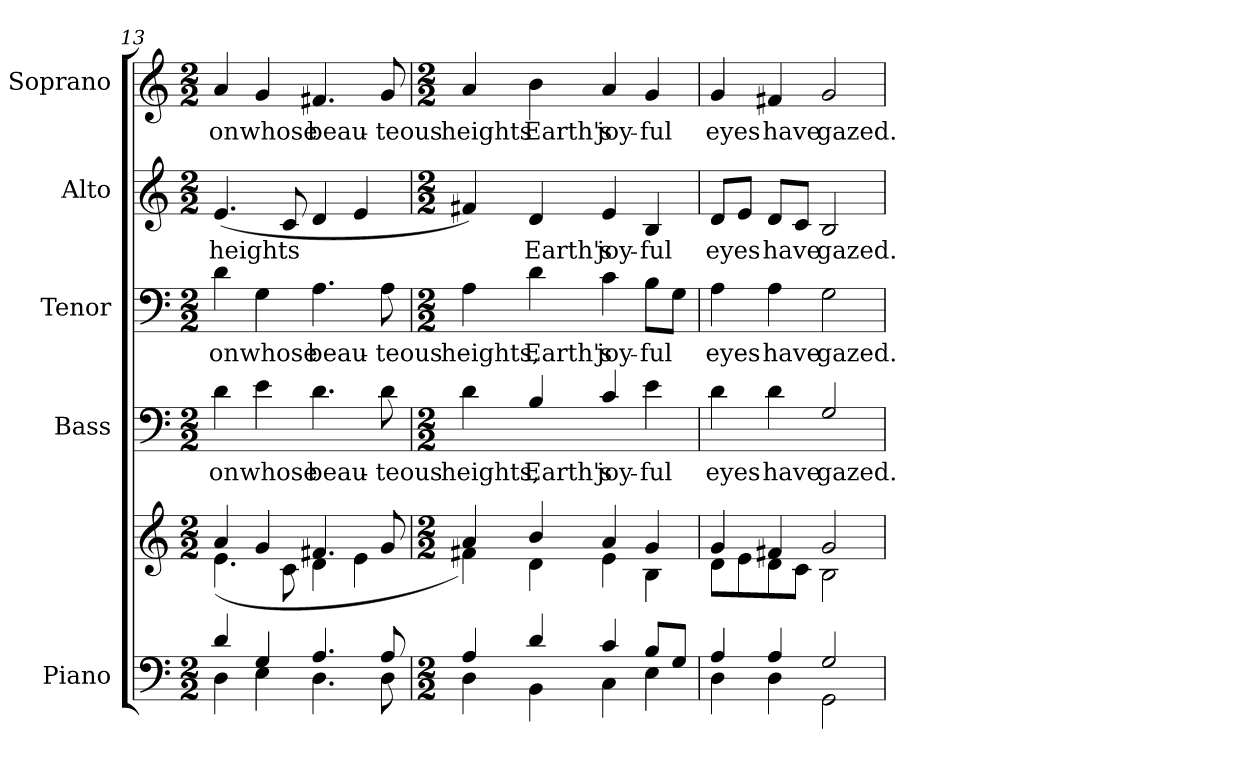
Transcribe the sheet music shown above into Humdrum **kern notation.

**kern	**kern	**kern	**text	**kern	**text	**kern	**text	**kern	**text
*part5	*part5	*part4	*part4	*part3	*part3	*part2	*part2	*part1	*part1
*staff6	*staff5	*staff4	*staff4	*staff3	*staff3	*staff2	*staff2	*staff1	*staff1
*I"Piano	*	*I"Bass	*	*I"Tenor	*	*I"Alto	*	*I"Soprano	*
*I'Pno.	*	*	*	*	*	*	*	*	*
*clefF4	*clefG2	*clefF4	*	*clefF4	*	*clefG2	*	*clefG2	*
*	*	*ITrd7c12	*	*	*	*	*	*	*
*k[]	*k[]	*k[]	*	*k[]	*	*k[]	*	*k[]	*
*C:	*C:	*C:	*	*C:	*	*C:	*	*C:	*
*M2/2	*M2/2	*M2/2	*	*M2/2	*	*M2/2	*	*M2/2	*
=13	=13	=13	=13	=13	=13	=13	=13	=13	=13
*^	*^	*	*	*	*	*	*	*	*
!	!	!	!	!	!LO:LY:b:color=#000000	!	!	!	!	!	!
!	!	!	!	!	!	!	!LO:LY:b:color=#000000	!	!	!	!
!	!	!	!	!	!	!	!	!	!LO:LY:b:color=#000000	!	!
!	!	!	!	!	!	!	!	!	!	!	!LO:LY:b:color=#000000
4di/	4Di\	4ai/	(4.ei\	4Di\	on	4di\	on	(4.ei/	heights	4ai/	on
!	!	!	!	!	!LO:LY:b:color=#000000	!	!	!	!	!	!
!	!	!	!	!	!	!	!LO:LY:b:color=#000000	!	!	!	!
!	!	!	!	!	!	!	!	!	!	!	!LO:LY:b:color=#000000
4Gi/	4Ei\	4gi/	.	4Ei\	whose	4Gi\	whose	.	.	4gi/	whose
.	.	.	8ci\	.	.	.	.	8ci/	.	.	.
!	!	!	!	!	!LO:LY:b:color=#000000	!	!	!	!	!	!
!	!	!	!	!	!	!	!LO:LY:b:color=#000000	!	!	!	!
!	!	!	!	!	!	!	!	!	!	!	!LO:LY:b:color=#000000
4.Ai/	4.Di\	4.f#Xi/	4di\	4.Di\	beau-	4.Ai\	beau-	4di/	.	4.f#Xi/	beau-
.	.	.	4ei\	.	.	.	.	4ei/	.	.	.
!	!	!	!	!	!LO:LY:b:color=#000000	!	!	!	!	!	!
!	!	!	!	!	!	!	!LO:LY:b:color=#000000	!	!	!	!
!	!	!	!	!	!	!	!	!	!	!	!LO:LY:b:color=#000000
8Ai/	8Di\	8gi/	.	8Di\	-teous	8Ai\	-teous	.	.	8gi/	-teous
!!LO:PB:g=z
=14	=14	=14	=14	=14	=14	=14	=14	=14	=14	=14	=14
*M2/2	*	*M2/2	*	*M2/2	*	*M2/2	*	*M2/2	*	*M2/2	*
!	!	!	!	!	!LO:LY:b:color=#000000	!	!	!	!	!	!
!	!	!	!	!	!	!	!LO:LY:b:color=#000000	!	!	!	!
!	!	!	!	!	!	!	!	!	!	!	!LO:LY:b:color=#000000
4Ai/	4Di\	4ai/	4f#Xi\)	4Di\	heights,	4Ai\	heights,	4f#Xi/)	.	4ai/	heights
!	!	!	!	!	!LO:LY:b:color=#000000	!	!	!	!	!	!
!	!	!	!	!	!	!	!LO:LY:b:color=#000000	!	!	!	!
!	!	!	!	!	!	!	!	!	!LO:LY:b:color=#000000	!	!
!	!	!	!	!	!	!	!	!	!	!	!LO:LY:b:color=#000000
4di/	4BBi\	4bi/	4di\	4BBi/	Earth's	4di\	Earth's	4di/	Earth's	4bi\	Earth's
!	!	!	!	!	!LO:LY:b:color=#000000	!	!	!	!	!	!
!	!	!	!	!	!	!	!LO:LY:b:color=#000000	!	!	!	!
!	!	!	!	!	!	!	!	!	!LO:LY:b:color=#000000	!	!
!	!	!	!	!	!	!	!	!	!	!	!LO:LY:b:color=#000000
4ci/	4Ci\	4ai/	4ei\	4Ci/	joy-	4ci\	joy-	4ei/	joy-	4ai/	joy-
!	!	!	!	!	!LO:LY:b:color=#000000	!	!	!	!	!	!
!	!	!	!	!	!	!	!LO:LY:b:color=#000000	!	!	!	!
!	!	!	!	!	!	!	!	!	!LO:LY:b:color=#000000	!	!
!	!	!	!	!	!	!	!	!	!	!	!LO:LY:b:color=#000000
8Bi/L	4Ei\	4gi/	4Bi\	4Ei\	-ful	8Bi\L	-ful	4Bi/	-ful	4gi/	-ful
8Gi/J	.	.	.	.	.	8Gi\J	.	.	.	.	.
=15	=15	=15	=15	=15	=15	=15	=15	=15	=15	=15	=15
!	!	!	!	!	!LO:LY:b:color=#000000	!	!	!	!	!	!
!	!	!	!	!	!	!	!LO:LY:b:color=#000000	!	!	!	!
!	!	!	!	!	!	!	!	!	!LO:LY:b:color=#000000	!	!
!	!	!	!	!	!	!	!	!	!	!	!LO:LY:b:color=#000000
4Ai/	4Di\	4gi/	8di\L	4Di\	eyes	4Ai\	eyes	8di/L	eyes	4gi/	eyes
.	.	.	8ei\	.	.	.	.	8ei/J	.	.	.
!	!	!	!	!	!LO:LY:b:color=#000000	!	!	!	!	!	!
!	!	!	!	!	!	!	!LO:LY:b:color=#000000	!	!	!	!
!	!	!	!	!	!	!	!	!	!LO:LY:b:color=#000000	!	!
!	!	!	!	!	!	!	!	!	!	!	!LO:LY:b:color=#000000
4Ai/	4Di\	4f#Xi/	8di\	4Di\	have	4Ai\	have	8di/L	have	4f#Xi/	have
.	.	.	8ci\J	.	.	.	.	8ci/J	.	.	.
!	!	!	!	!	!LO:LY:b:color=#000000	!	!	!	!	!	!
!	!	!	!	!	!	!	!LO:LY:b:color=#000000	!	!	!	!
!	!	!	!	!	!	!	!	!	!LO:LY:b:color=#000000	!	!
!	!	!	!	!	!	!	!	!	!	!	!LO:LY:b:color=#000000
2Gi/	2GGi\	2gi/	2Bi\	2GGi/	gazed.	2Gi\	gazed.	2Bi/	gazed.	2gi/	gazed.
*v	*v	*	*	*	*	*	*	*	*	*	*
*	*v	*v	*	*	*	*	*	*	*	*
=	=	=	=	=	=	=	=	=	=
*-	*-	*-	*-	*-	*-	*-	*-	*-	*-
